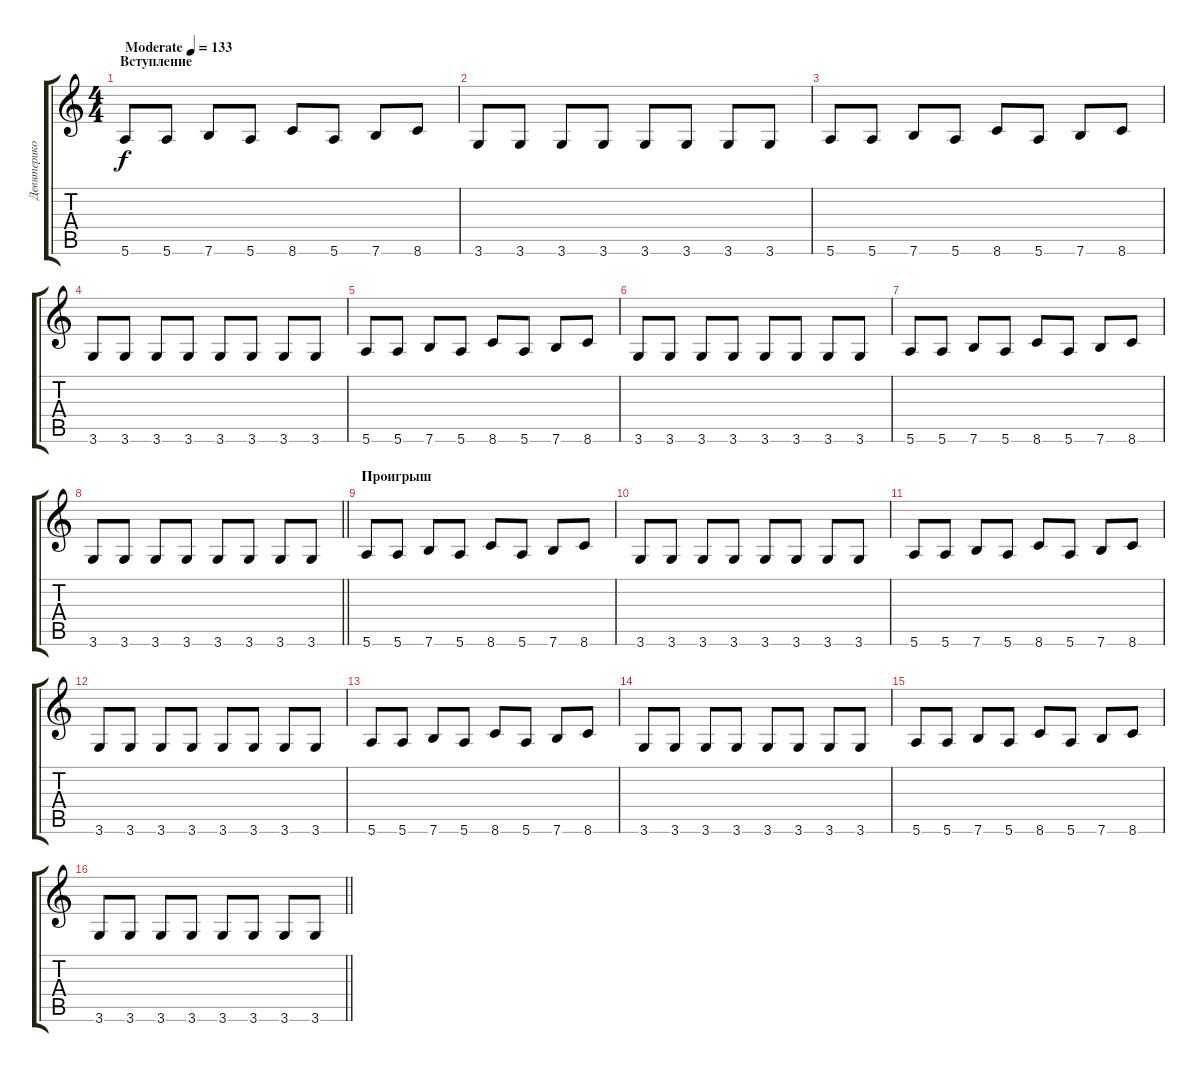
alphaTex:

\track ("Девятериков" "Девятерико") {instrument electricguitarmuted}
\staff {score tabs}
\tuning (E4 B3 G3 D3 A2 E2) {hide}
\ts (4 4)
\section ("" "Вступление")
\tempo (133 "Moderate")
\clef g2
\ks c
5.6.8{dy f instrument electricguitarmuted} 5.6.8 7.6.8 5.6.8 8.6.8 5.6.8 7.6.8 8.6.8 |
3.6.8 3.6.8 3.6.8 3.6.8 3.6.8 3.6.8 3.6.8 3.6.8 |
5.6.8 5.6.8 7.6.8 5.6.8 8.6.8 5.6.8 7.6.8 8.6.8 |
3.6.8 3.6.8 3.6.8 3.6.8 3.6.8 3.6.8 3.6.8 3.6.8 |
5.6.8 5.6.8 7.6.8 5.6.8 8.6.8 5.6.8 7.6.8 8.6.8 |
3.6.8 3.6.8 3.6.8 3.6.8 3.6.8 3.6.8 3.6.8 3.6.8 |
5.6.8 5.6.8 7.6.8 5.6.8 8.6.8 5.6.8 7.6.8 8.6.8 |
\barLineRight lightlight
3.6.8 3.6.8 3.6.8 3.6.8 3.6.8 3.6.8 3.6.8 3.6.8 |
\section ("" "Проигрыш")
5.6.8 5.6.8 7.6.8 5.6.8 8.6.8 5.6.8 7.6.8 8.6.8 |
3.6.8 3.6.8 3.6.8 3.6.8 3.6.8 3.6.8 3.6.8 3.6.8 |
5.6.8 5.6.8 7.6.8 5.6.8 8.6.8 5.6.8 7.6.8 8.6.8 |
3.6.8 3.6.8 3.6.8 3.6.8 3.6.8 3.6.8 3.6.8 3.6.8 |
5.6.8 5.6.8 7.6.8 5.6.8 8.6.8 5.6.8 7.6.8 8.6.8 |
3.6.8 3.6.8 3.6.8 3.6.8 3.6.8 3.6.8 3.6.8 3.6.8 |
5.6.8 5.6.8 7.6.8 5.6.8 8.6.8 5.6.8 7.6.8 8.6.8 |
\barLineRight lightlight
3.6.8 3.6.8 3.6.8 3.6.8 3.6.8 3.6.8 3.6.8 3.6.8
